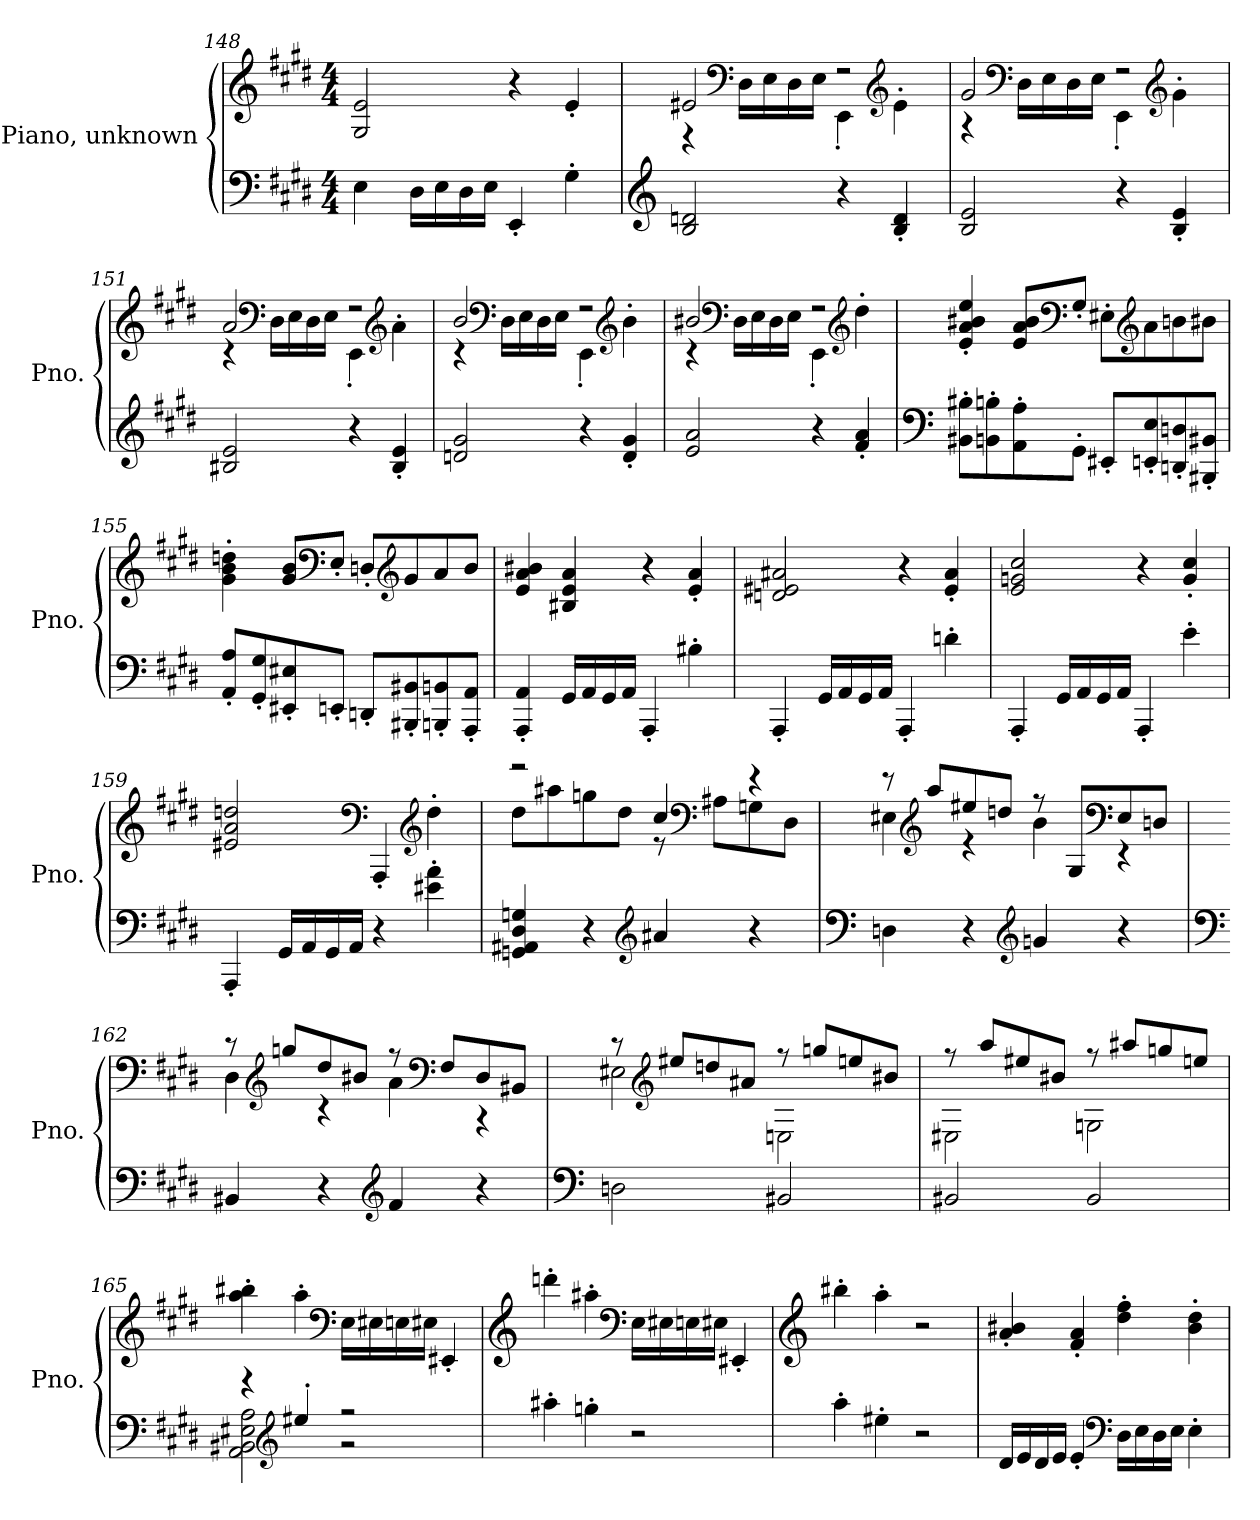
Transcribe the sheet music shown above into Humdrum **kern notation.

**kern	**kern
*part1	*part1
*staff2	*staff1
*I"Piano, unknown	*
*I'Pno.	*
!!LO:LB:g=z
*clefF4	*clefG2
*k[f#c#g#d#]	*k[f#c#g#d#]
*M4/4	*M4/4
=148	=148
4E\	2G#/ 2e/
16D#\LL	.
16E\	.
16D#\	.
16E\JJ	.
4EE'/	4r
4G#'\	4e'/
=149	=149
*clefG2	*
*	*^
2B/ 2dn/	2e#X/	4r
*	*clefF4	*
.	.	16D#\LL
.	.	16E\
.	.	16D#\
.	.	16E\JJ
4r	2r	4EE'\
*	*clefG2	*
4B/' 4d/'	.	4e#'\
=150	=150	=150
2B/ 2e/	2g#/	4r
*	*clefF4	*
.	.	16D#\LL
.	.	16E\
.	.	16D#\
.	.	16E\JJ
4r	2r	4EE'\
*	*clefG2	*
4B/' 4e/'	.	4g#'\
=151	=151	=151
2B#X/ 2e/	2a/	4r
*	*clefF4	*
.	.	16D#\LL
.	.	16E\
.	.	16D#\
.	.	16E\JJ
4r	2r	4EE'\
*	*clefG2	*
4B#/' 4e/'	.	4a'\
!!LO:LB:g=z	!!
=152	=152	=152
2dn/ 2g#/	2b/	4r
*	*clefF4	*
.	.	16D#\LL
.	.	16E\
.	.	16D#\
.	.	16E\JJ
4r	2r	4EE'\
*	*clefG2	*
4d/' 4g#/'	.	4b'\
=153	=153	=153
2e/ 2a/	2b#X/	4r
*	*clefF4	*
.	.	16D#\LL
.	.	16E\
.	.	16D#\
.	.	16E\JJ
4r	2r	4EE'\
*	*clefG2	*
4f#/' 4a/'	.	4dd#'\
*	*v	*v
=154	=154
*clefF4	*
8BB#X\' 8B#X\'L	4e/' 4a/' 4b#X/' 4ee/'
8BBn\' 8Bn\'	.
8AA\' 8A\'	8e/ 8a/ 8b#/L
*	*clefF4
8GG#'\J	8G#'/J
8EE#X'/L	8E#X'\L
*	*clefG2
8EEn/' 8E/'	8a\
8DDn/' 8Dn/'	8bn\
8BBB#X/' 8BB#X/'J	8b#X\J
!!LO:PB:g=z
=155	=155
8AA/' 8A/'L	4g#\' 4b\' 4ddn\'
8GG#/' 8G#/'	.
8EE#X/' 8E#X/'	8g#/ 8b/L
*	*clefF4
8EEn'/J	8E'/J
8DDn'/L	8Dn'/L
*	*clefG2
8BBB#X/' 8BB#X/'	8g#/
8BBBn/' 8BBn/'	8a/
8AAA/' 8AA/'J	8b/J
=156	=156
4AAA/' 4AA/'	4e/ 4a/ 4b#X/
16GG#/LL	4B#X/ 4e/ 4a/
16AA/	.
16GG#/	.
16AA/JJ	.
4AAA'/	4r
4B#X'\	4e/' 4a/'
=157	=157
4AAA'/	2dn/ 2e#X/ 2a#X/
16GG#/LL	.
16AA/	.
16GG#/	.
16AA/JJ	.
4AAA'/	4r
4dn'\	4e#/' 4a#/'
=158	=158
4AAA'/	2e/ 2gn/ 2cc#/
16GG#/LL	.
16AA/	.
16GG#/	.
16AA/JJ	.
4AAA'/	4r
4e'\	4g/' 4cc#/'
!!LO:LB:g=z
=159	=159
4AAA'/	2e#X/ 2a/ 2ddn/
16GG#/LL	.
16AA/	.
16GG#/	.
16AA/JJ	.
*	*clefF4
4r	4AAA'/
*	*clefG2
4e#X\' 4a\'	4dd'\
=160	=160
*	*^
4GGn/ 4AA#X/ 4D#/ 4Gn/	2r	8dd#\L
.	.	8aa#X\
4r	.	8ggn\
.	.	8dd#\J
*clefG2	*	*
4a#X/	4cc#/	8r
*	*clefF4	*
.	.	8A#X\L
4r	4r	8Gn\
.	.	8D#\J
!!LO:LB:g=z	!!
=161	=161	=161
*clefF4	*	*
4Dn\	8r	4E#X\
*	*clefG2	*
.	8aa/L	.
4r	8ee#X/	4r
.	8ddn/J	.
*clefG2	*	*
4gn/	8r	4b\
.	8G#/L	.
*	*clefF4	*
4r	8E#/	4r
.	8Dn/J	.
=162	=162	=162
*clefF4	*	*
4BB#X/	8r	4D#\
*	*clefG2	*
.	8ggn/L	.
4r	8dd#/	4r
.	8b#X/J	.
*clefG2	*	*
4f#/	8r	4a\
*	*clefF4	*
.	8F#/L	.
4r	8D#/	4r
.	8BB#X/J	.
!!LO:LB:g=z	!!
=163	=163	=163
*clefF4	*	*
2Dn\	8r	2E#X\
*	*clefG2	*
.	8ee#X/L	.
.	8ddn/	.
.	8a#X/J	.
2BB#X/	8r	2En\
.	8ggn/L	.
.	8een/	.
.	8b#X/J	.
=164	=164	=164
2BB#X/	8r	2E#X\
.	8aa/L	.
.	8ee#X/	.
.	8b#X/J	.
2BB#/	8r	2Gn\
.	8aa#X/L	.
.	8ggn/	.
.	8een/J	.
*	*v	*v
!!LO:LB:g=z
=165	=165
*^	*
4r	2AA\ 2BB#X\ 2E#X\ 2A\	4aa\' 4bb#X\'
*clefG2	*	*
4ee#X'/	.	4aa'\
*	*	*clefF4
2r	2r	16E\LL
.	.	16E#X\
.	.	16En\
.	.	16E#X\JJ
.	.	4EE#X'/
*v	*v	*
=166	=166
*	*clefG2
4aa#X'\	4dddn'\
4ggn'\	4aa#X'\
*	*clefF4
2r	16E\LL
.	16E#X\
.	16En\
.	16E#X\JJ
.	4EE#X'/
=167	=167
*	*clefG2
4aa'\	4bb#X'\
4ee#X'\	4aa'\
2r	2r
!!LO:LB:g=z
=168	=168
16d#/LL	4a/' 4b#X/'
16e/	.
16d#/	.
16e/JJ	.
4e'/	4f#/' 4a/'
*clefF4	*
16D#\LL	4dd#\' 4ff#\'
16E\	.
16D#\	.
16E\JJ	.
4E'\	4b#\' 4dd#\'
=	=
*-	*-
